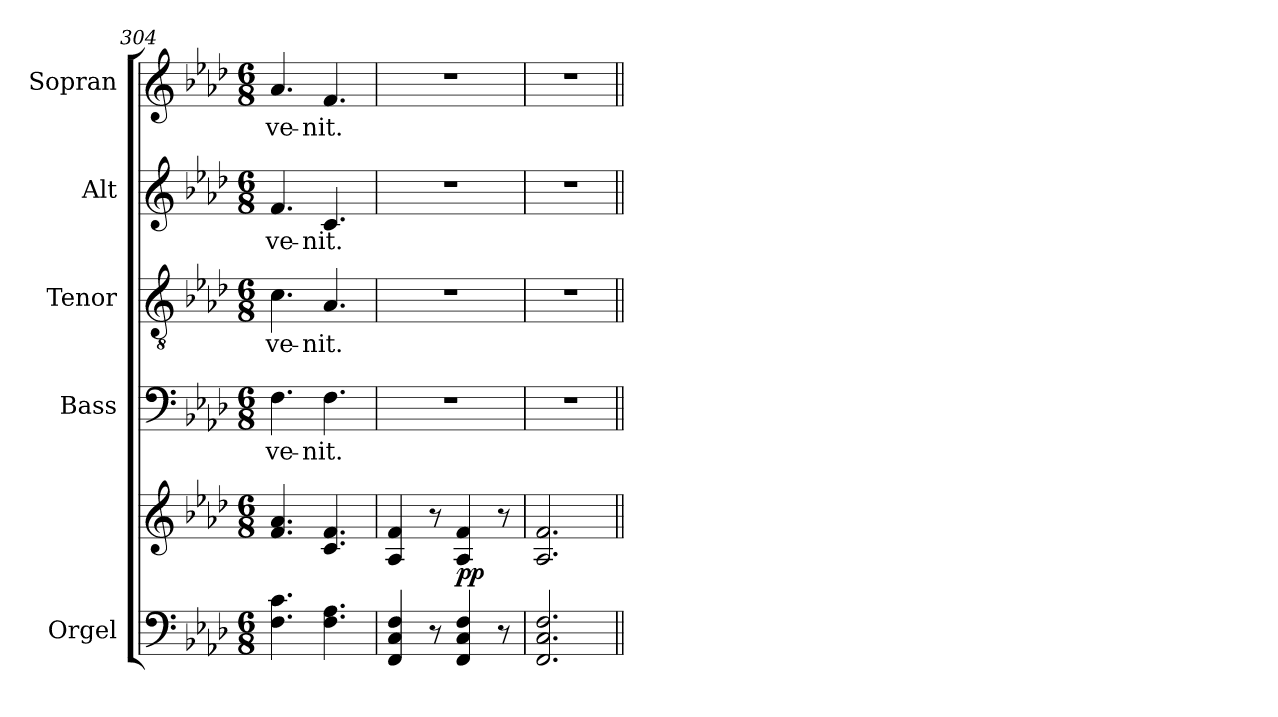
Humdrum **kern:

**kern	**kern	**dynam	**kern	**text	**kern	**text	**kern	**text	**kern	**text
*part5	*part5	*part5	*part4	*part4	*part3	*part3	*part2	*part2	*part1	*part1
*staff6	*staff5	*staff5/6	*staff4	*staff4	*staff3	*staff3	*staff2	*staff2	*staff1	*staff1
*I"Orgel	*	*	*I"Bass	*	*I"Tenor	*	*I"Alt	*	*I"Sopran	*
*I'Org.	*	*	*I'B.	*	*I'T.	*	*I'A.	*	*I'S.	*
*clefF4	*clefG2	*	*clefF4	*	*clefGv2	*	*clefG2	*	*clefG2	*
*k[b-e-a-d-]	*k[b-e-a-d-]	*	*k[b-e-a-d-]	*	*k[b-e-a-d-]	*	*k[b-e-a-d-]	*	*k[b-e-a-d-]	*
*A-:	*A-:	*	*A-:	*	*A-:	*	*A-:	*	*A-:	*
*M6/8	*M6/8	*	*M6/8	*	*M6/8	*	*M6/8	*	*M6/8	*
=304	=304	=304	=304	=304	=304	=304	=304	=304	=304	=304
!	!	!	!	!LO:LY:b	!	!LO:LY:b	!	!LO:LY:b	!	!LO:LY:b
4.F\ 4.c\	4.f/ 4.a-/	.	4.F\	ve-	4.c\	ve-	4.f/	ve-	4.a-/	ve-
!	!	!	!	!LO:LY:b	!	!LO:LY:b	!	!LO:LY:b	!	!LO:LY:b
4.F\ 4.A-\	4.c/ 4.f/	.	4.F\	-nit.	4.A-/	-nit.	4.c/	-nit.	4.f/	-nit.
=305	=305	=305	=305	=305	=305	=305	=305	=305	=305	=305
4FF/ 4C/ 4F/	4A-/ 4f/	.	2.r	.	2.r	.	2.r	.	2.r	.
8r	8r	.	.	.	.	.	.	.	.	.
!	!	!LO:DY:b	!	!	!	!	!	!	!	!
4FF/ 4C/ 4F/	4A-/ 4f/	pp	.	.	.	.	.	.	.	.
8r	8r	.	.	.	.	.	.	.	.	.
=306	=306	=306	=306	=306	=306	=306	=306	=306	=306	=306
2.FF/ 2.C/ 2.F/	2.A-/ 2.f/	.	2.r	.	2.r	.	2.r	.	2.r	.
=||	=||	=||	=||	=||	=||	=||	=||	=||	=||	=||
*-	*-	*-	*-	*-	*-	*-	*-	*-	*-	*-
